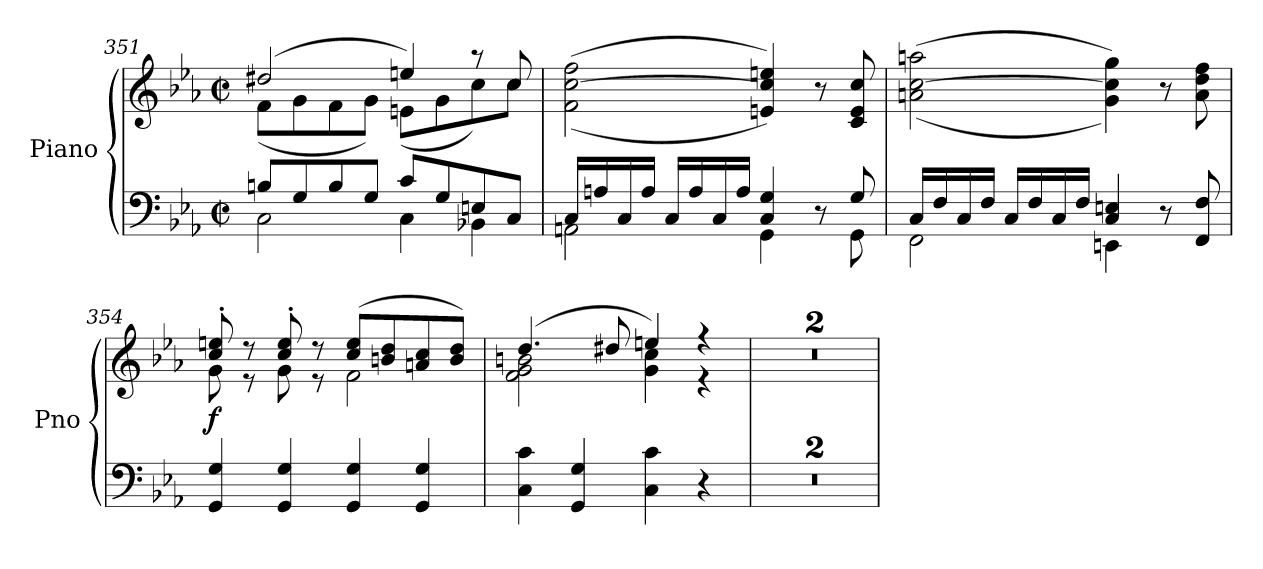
**kern	**kern	**dynam
*part1	*part1	*part1
*staff2	*staff1	*staff1/2
*I"Piano	*	*
*I'Pno	*	*
*clefF4	*clefG2	*
*k[b-e-a-]	*k[b-e-a-]	*
*M2/2	*M2/2	*
*met(c|)	*met(c|)	*
=351	=351	=351
*^	*^	*
8Bn/L	2C\	(>2dd#X/	(<8f\L	.
8G/	.	.	8g\	.
8B/	.	.	8f\	.
8G/J	.	.	8g\J)	.
8c/L	4C\	4een/)	(<8en\L	.
8G/	.	.	8g\	.
8En/	4BB-X\	8raa	8cc\)	.
8C/J	.	8cc/	8cc\J	.
*	*	*v	*v	*
=352	=352	=352	=352
16C/LL	2AAn\	(>(<2f\ [2cc\ 2ff\	.
16An/	.	.	.
16C/	.	.	.
16A/JJ	.	.	.
16C/LL	.	.	.
16A/	.	.	.
16C/	.	.	.
16A/JJ	.	.	.
4C/ 4G/	4GG\	4en/ 4cc/] 4een/))	.
8r	8ryy	8r	.
8G/	8GG\	8c/ 8e/ 8cc/	.
!!LO:LB:g=z
=353	=353	=353	=353
16C/LL	2FF\	(>(<2an\ [2cc\ 2aan\	.
16F/	.	.	.
16C/	.	.	.
16F/JJ	.	.	.
16C/LL	.	.	.
16F/	.	.	.
16C/	.	.	.
16F/JJ	.	.	.
4C/ 4En/	4EEn\	4g\ 4cc\] 4gg\))	.
8r	4ryy	8r	.
8FF/ 8F/	.	8a\ 8dd\ 8ff\	.
*v	*v	*	*
!!LO:LB:g=z
=354	=354	=354
*	*^	*
!	!	!	!LO:DY:b
4GG/ 4G/	8cc/' 8een/'	8g\	f
.	8r	8r	.
4GG/ 4G/	8cc/' 8ee/'	8g\	.
.	8r	8r	.
4GG/ 4G/	(>8cc/ 8ee/L	2f\	.
.	8bn/ 8dd/	.	.
4GG/ 4G/	8an/ 8cc/	.	.
.	8b/ 8dd/J)	.	.
=355	=355	=355	=355
4C\ 4c\	(>4.dd/	2f\ 2g\ 2bn\	.
4GG/ 4G/	.	.	.
.	8dd#X/	.	.
4C\ 4c\	4een/)	4g\ 4cc\	.
4r	4r	4r	.
*	*v	*v	*
=356	=356	=356
1r	1r	.
=357	=357	=357
1r	1r	.
=	=	=
*-	*-	*-
